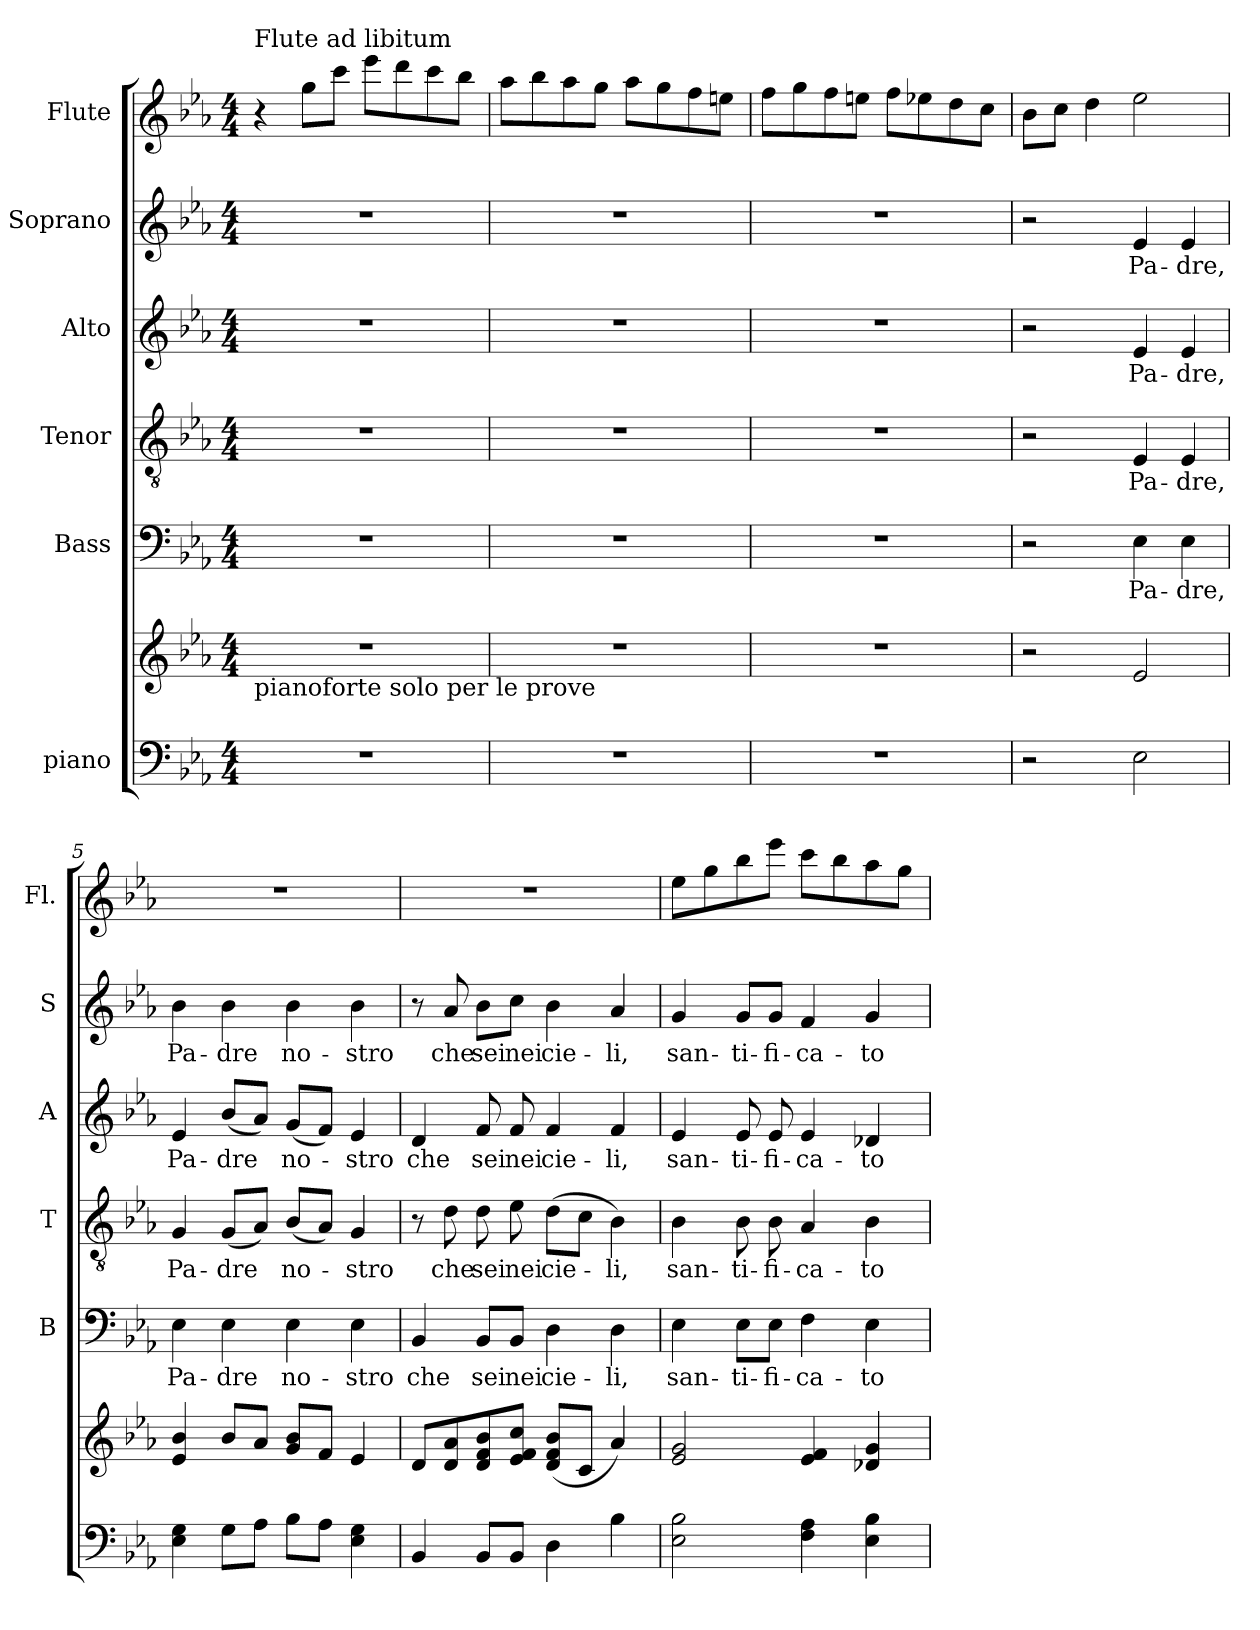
**kern	**kern	**kern	**text	**kern	**text	**kern	**text	**kern	**text	**kern
*part6	*part6	*part5	*part5	*part4	*part4	*part3	*part3	*part2	*part2	*part1
*staff7	*staff6	*staff5	*staff5	*staff4	*staff4	*staff3	*staff3	*staff2	*staff2	*staff1
*I"piano	*	*I"Bass	*	*I"Tenor	*	*I"Alto	*	*I"Soprano	*	*I"Flute
*	*	*I'B	*	*I'T	*	*I'A	*	*I'S	*	*I'Fl.
*clefF4	*clefG2	*clefF4	*	*clefGv2	*	*clefG2	*	*clefG2	*	*clefG2
*k[b-e-a-]	*k[b-e-a-]	*k[b-e-a-]	*	*k[b-e-a-]	*	*k[b-e-a-]	*	*k[b-e-a-]	*	*k[b-e-a-]
*E-:	*E-:	*E-:	*	*E-:	*	*E-:	*	*E-:	*	*E-:
*M4/4	*M4/4	*M4/4	*	*M4/4	*	*M4/4	*	*M4/4	*	*M4/4
=1	=1	=1	=1	=1	=1	=1	=1	=1	=1	=1
!	!	!	!	!	!	!	!	!	!	!LO:TX:a:t=Flute ad libitum
!	!LO:TX:b:t=pianoforte solo per le prove	!	!	!	!	!	!	!	!	!
1r	1r	1r	.	1r	.	1r	.	1r	.	4r
.	.	.	.	.	.	.	.	.	.	8gg\L
.	.	.	.	.	.	.	.	.	.	8ccc\J
.	.	.	.	.	.	.	.	.	.	8eee-\L
.	.	.	.	.	.	.	.	.	.	8ddd\
.	.	.	.	.	.	.	.	.	.	8ccc\
.	.	.	.	.	.	.	.	.	.	8bb-\J
=2	=2	=2	=2	=2	=2	=2	=2	=2	=2	=2
1r	1r	1r	.	1r	.	1r	.	1r	.	8aa-\L
.	.	.	.	.	.	.	.	.	.	8bb-\
.	.	.	.	.	.	.	.	.	.	8aa-\
.	.	.	.	.	.	.	.	.	.	8gg\J
.	.	.	.	.	.	.	.	.	.	8aa-\L
.	.	.	.	.	.	.	.	.	.	8gg\
.	.	.	.	.	.	.	.	.	.	8ff\
.	.	.	.	.	.	.	.	.	.	8een\J
=3	=3	=3	=3	=3	=3	=3	=3	=3	=3	=3
1r	1r	1r	.	1r	.	1r	.	1r	.	8ff\L
.	.	.	.	.	.	.	.	.	.	8gg\
.	.	.	.	.	.	.	.	.	.	8ff\
.	.	.	.	.	.	.	.	.	.	8een\J
.	.	.	.	.	.	.	.	.	.	8ff\L
.	.	.	.	.	.	.	.	.	.	8ee-X\
.	.	.	.	.	.	.	.	.	.	8dd\
.	.	.	.	.	.	.	.	.	.	8cc\J
=4	=4	=4	=4	=4	=4	=4	=4	=4	=4	=4
2r	2r	2r	.	2r	.	2r	.	2r	.	8b-\L
.	.	.	.	.	.	.	.	.	.	8cc\J
.	.	.	.	.	.	.	.	.	.	4dd\
!	!	!	!LO:LY:b	!	!LO:LY:b	!	!LO:LY:b	!	!LO:LY:b	!
2E-!\	2e-!/	4E-\	Pa-	4E-/	Pa-	4e-/	Pa-	4e-/	Pa-	2ee-\
!	!	!	!LO:LY:b	!	!LO:LY:b	!	!LO:LY:b	!	!LO:LY:b	!
.	.	4E-\	-dre,	4E-/	-dre,	4e-/	-dre,	4e-/	-dre,	.
=5	=5	=5	=5	=5	=5	=5	=5	=5	=5	=5
!	!	!	!LO:LY:b	!	!LO:LY:b	!	!LO:LY:b	!	!LO:LY:b	!
4E-!\ 4G!\	4e-!/ 4b-!/	4E-\	Pa-	4G/	Pa-	4e-/	Pa-	4b-\	Pa-	1r
!	!	!	!LO:LY:b	!	!LO:LY:b	!	!LO:LY:b	!	!LO:LY:b	!
8G!\L	8b-!/L	4E-\	-dre	(<8G/L	-dre	(<8b-/L	-dre	4b-\	-dre	.
8A-!\J	8a-!/J	.	.	8A-/J)	.	8a-/J)	.	.	.	.
!	!	!	!LO:LY:b	!	!LO:LY:b	!	!LO:LY:b	!	!LO:LY:b	!
8B-!\L	8g!/ 8b-!/L	4E-\	no-	(<8B-/L	no-	(<8g/L	no-	4b-\	no-	.
8A-!\J	8f!/J	.	.	8A-/J)	.	8f/J)	.	.	.	.
!	!	!	!LO:LY:b	!	!LO:LY:b	!	!LO:LY:b	!	!LO:LY:b	!
4E-!\ 4G!\	4e-!/	4E-\	-stro	4G/	-stro	4e-/	-stro	4b-\	-stro	.
!!LO:PB:g=z
=6	=6	=6	=6	=6	=6	=6	=6	=6	=6	=6
!	!	!	!LO:LY:b	!	!	!	!LO:LY:b	!	!	!
4BB-!/	8d!/L	4BB-/	che	8r	.	4d/	che	8r	.	1r
!	!	!	!	!	!LO:LY:b	!	!	!	!LO:LY:b	!
.	8d!/ 8a-!/	.	.	8d\	che	.	.	8a-/	che	.
!	!	!	!LO:LY:b	!	!LO:LY:b	!	!LO:LY:b	!	!LO:LY:b	!
8BB-!/L	8d!/ 8f!/ 8b-!/	8BB-/L	sei	8d\	sei	8f/	sei	8b-\L	sei	.
!	!	!	!LO:LY:b	!	!LO:LY:b	!	!LO:LY:b	!	!LO:LY:b	!
8BB-!/J	8e-!/ 8f!/ 8cc!/J	8BB-/J	nei	8e-\	nei	8f/	nei	8cc\J	nei	.
!	!	!	!LO:LY:b	!	!LO:LY:b	!	!LO:LY:b	!	!LO:LY:b	!
4D!\	(<8d!/ 8f!/ 8b-!/L	4D\	cie-	(>8d\L	cie-	4f/	cie-	4b-\	cie-	.
.	8c!/J	.	.	8c\J	.	.	.	.	.	.
!	!	!	!LO:LY:b	!	!LO:LY:b	!	!LO:LY:b	!	!LO:LY:b	!
4B-!\	4a-!/)	4D\	-li,	4B-\)	-li,	4f/	-li,	4a-/	-li,	.
=7	=7	=7	=7	=7	=7	=7	=7	=7	=7	=7
!	!	!	!LO:LY:b	!	!LO:LY:b	!	!LO:LY:b	!	!LO:LY:b	!
2E-!\ 2B-!\	2e-!/ 2g!/	4E-\	san-	4B-\	san-	4e-/	san-	4g/	san-	8ee-\L
.	.	.	.	.	.	.	.	.	.	8gg\
!	!	!	!LO:LY:b	!	!LO:LY:b	!	!LO:LY:b	!	!LO:LY:b	!
.	.	8E-\L	-ti-	8B-\	-ti-	8e-/	-ti-	8g/L	-ti-	8bb-\
!	!	!	!LO:LY:b	!	!LO:LY:b	!	!LO:LY:b	!	!LO:LY:b	!
.	.	8E-\J	-fi-	8B-\	-fi-	8e-/	-fi-	8g/J	-fi-	8eee-\J
!	!	!	!LO:LY:b	!	!LO:LY:b	!	!LO:LY:b	!	!LO:LY:b	!
4F!\ 4A-!\	4e-!/ 4f!/	4F\	-ca-	4A-/	-ca-	4e-/	-ca-	4f/	-ca-	8ccc\L
.	.	.	.	.	.	.	.	.	.	8bb-\
!	!	!	!LO:LY:b	!	!LO:LY:b	!	!LO:LY:b	!	!LO:LY:b	!
4E-!\ 4B-!\	4d-X!/ 4g!/	4E-\	-to	4B-\	-to	4d-X/	-to	4g/	-to	8aa-\
.	.	.	.	.	.	.	.	.	.	8gg\J
=	=	=	=	=	=	=	=	=	=	=
*-	*-	*-	*-	*-	*-	*-	*-	*-	*-	*-
